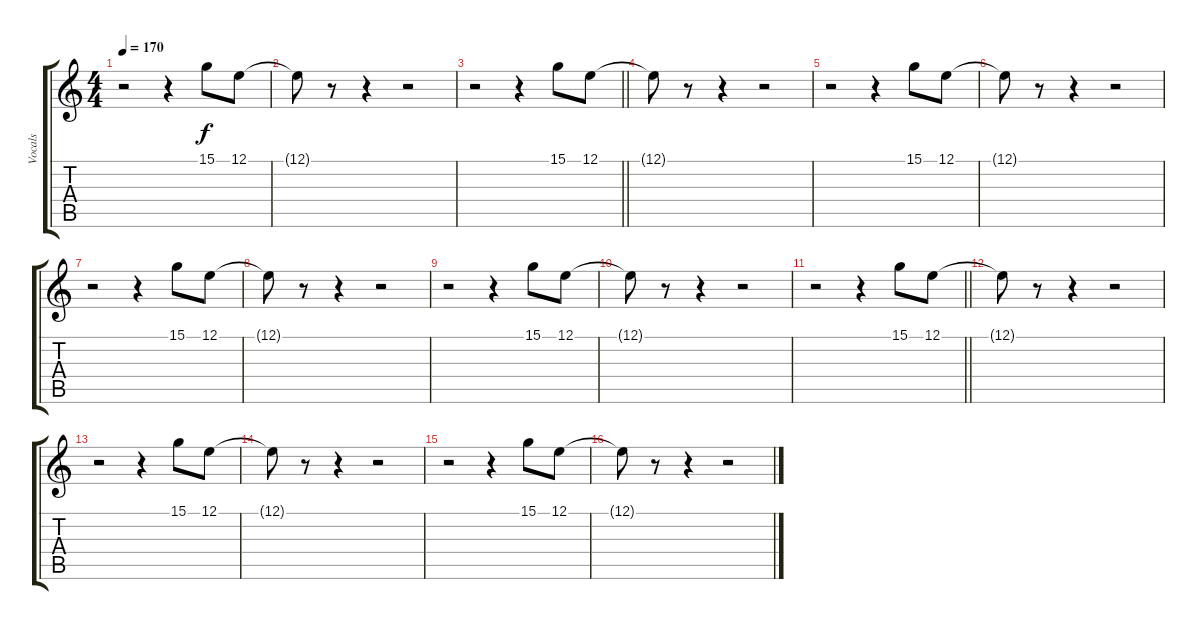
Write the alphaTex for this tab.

\track ("Vocals" "Vocals") {instrument rockorgan}
\staff {score tabs}
\tuning (E4 B3 G3 D3 A2 E2) {hide}
\ts (4 4)
\tempo 170
\clef g2
\ks c
r.2{dy f} r.4 15.1.8 12.1.8 |
12.1{t}.8 r.8 r.4 r.2 |
\barLineRight lightlight
r.2 r.4 15.1.8 12.1.8 |
12.1{t}.8 r.8 r.4 r.2 |
r.2 r.4 15.1.8 12.1.8 |
12.1{t}.8 r.8 r.4 r.2 |
r.2 r.4 15.1.8 12.1.8 |
12.1{t}.8 r.8 r.4 r.2 |
r.2 r.4 15.1.8 12.1.8 |
12.1{t}.8 r.8 r.4 r.2 |
\barLineRight lightlight
r.2 r.4 15.1.8 12.1.8 |
12.1{t}.8 r.8 r.4 r.2 |
r.2 r.4 15.1.8 12.1.8 |
12.1{t}.8 r.8 r.4 r.2 |
r.2 r.4 15.1.8 12.1.8 |
12.1{t}.8 r.8 r.4 r.2
